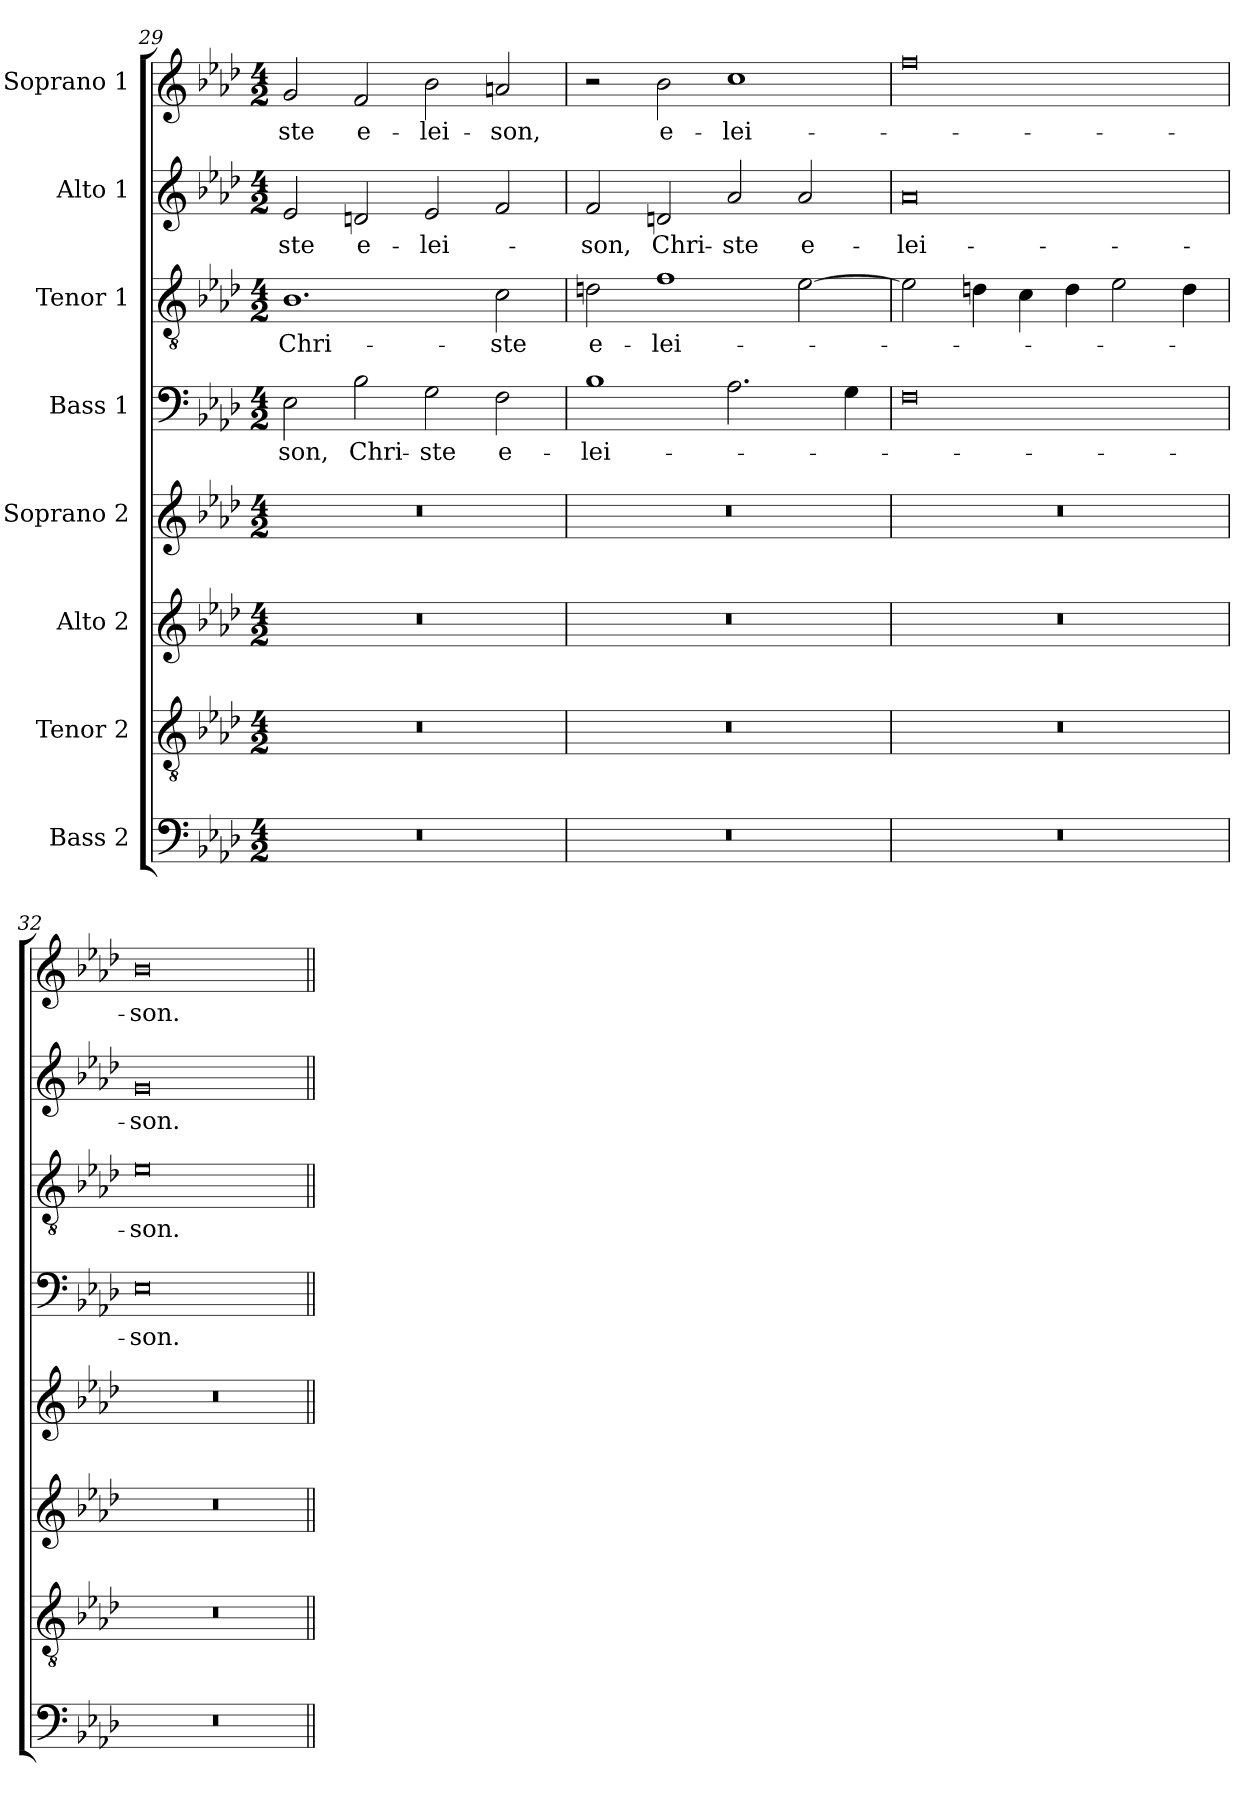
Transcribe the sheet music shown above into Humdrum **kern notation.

**kern	**kern	**kern	**kern	**kern	**text	**kern	**text	**kern	**text	**kern	**text
*part8	*part7	*part6	*part5	*part4	*part4	*part3	*part3	*part2	*part2	*part1	*part1
*staff8	*staff7	*staff6	*staff5	*staff4	*staff4	*staff3	*staff3	*staff2	*staff2	*staff1	*staff1
*I"Bass 2	*I"Tenor 2	*I"Alto 2	*I"Soprano 2	*I"Bass 1	*	*I"Tenor 1	*	*I"Alto 1	*	*I"Soprano 1	*
*clefF4	*clefGv2	*clefG2	*clefG2	*clefF4	*	*clefGv2	*	*clefG2	*	*clefG2	*
*k[b-e-a-d-]	*k[b-e-a-d-]	*k[b-e-a-d-]	*k[b-e-a-d-]	*k[b-e-a-d-]	*	*k[b-e-a-d-]	*	*k[b-e-a-d-]	*	*k[b-e-a-d-]	*
*A-:	*A-:	*A-:	*A-:	*A-:	*	*A-:	*	*A-:	*	*A-:	*
*M4/2	*M4/2	*M4/2	*M4/2	*M4/2	*	*M4/2	*	*M4/2	*	*M4/2	*
=29	=29	=29	=29	=29	=29	=29	=29	=29	=29	=29	=29
0r	0r	0r	0r	2E-\	-son,	1.B-	Chri-	2e-/	-ste	2g/	-ste
.	.	.	.	2B-\	Chri-	.	.	2dn/	e-	2f/	e-
.	.	.	.	2G\	-ste	.	.	2e-/	-lei-	2b-\	-lei-
.	.	.	.	2F\	e-	2c\	-ste	2f/	.	2an/	-son,
=30	=30	=30	=30	=30	=30	=30	=30	=30	=30	=30	=30
0r	0r	0r	0r	1B-	-lei-	2dn\	e-	2f/	-son,	2r	.
.	.	.	.	.	.	1f	-lei-	2dn/	Chri-	2b-\	e-
.	.	.	.	2.A-\	.	.	.	2a-/	-ste	1cc	-lei-
.	.	.	.	.	.	[2e-\	.	2a-/	e-	.	.
.	.	.	.	4G\	.	.	.	.	.	.	.
=31	=31	=31	=31	=31	=31	=31	=31	=31	=31	=31	=31
0r	0r	0r	0r	0F	.	2e-\]	.	0a-	-lei-	0ff	.
.	.	.	.	.	.	4dn\	.	.	.	.	.
.	.	.	.	.	.	4c\	.	.	.	.	.
.	.	.	.	.	.	4d\	.	.	.	.	.
.	.	.	.	.	.	2e-\	.	.	.	.	.
.	.	.	.	.	.	4d\	.	.	.	.	.
=32	=32	=32	=32	=32	=32	=32	=32	=32	=32	=32	=32
0r	0r	0r	0r	0E-	-son.	0e-	-son.	0g	-son.	0b-	-son.
=||	=||	=||	=||	=||	=||	=||	=||	=||	=||	=||	=||
*-	*-	*-	*-	*-	*-	*-	*-	*-	*-	*-	*-
